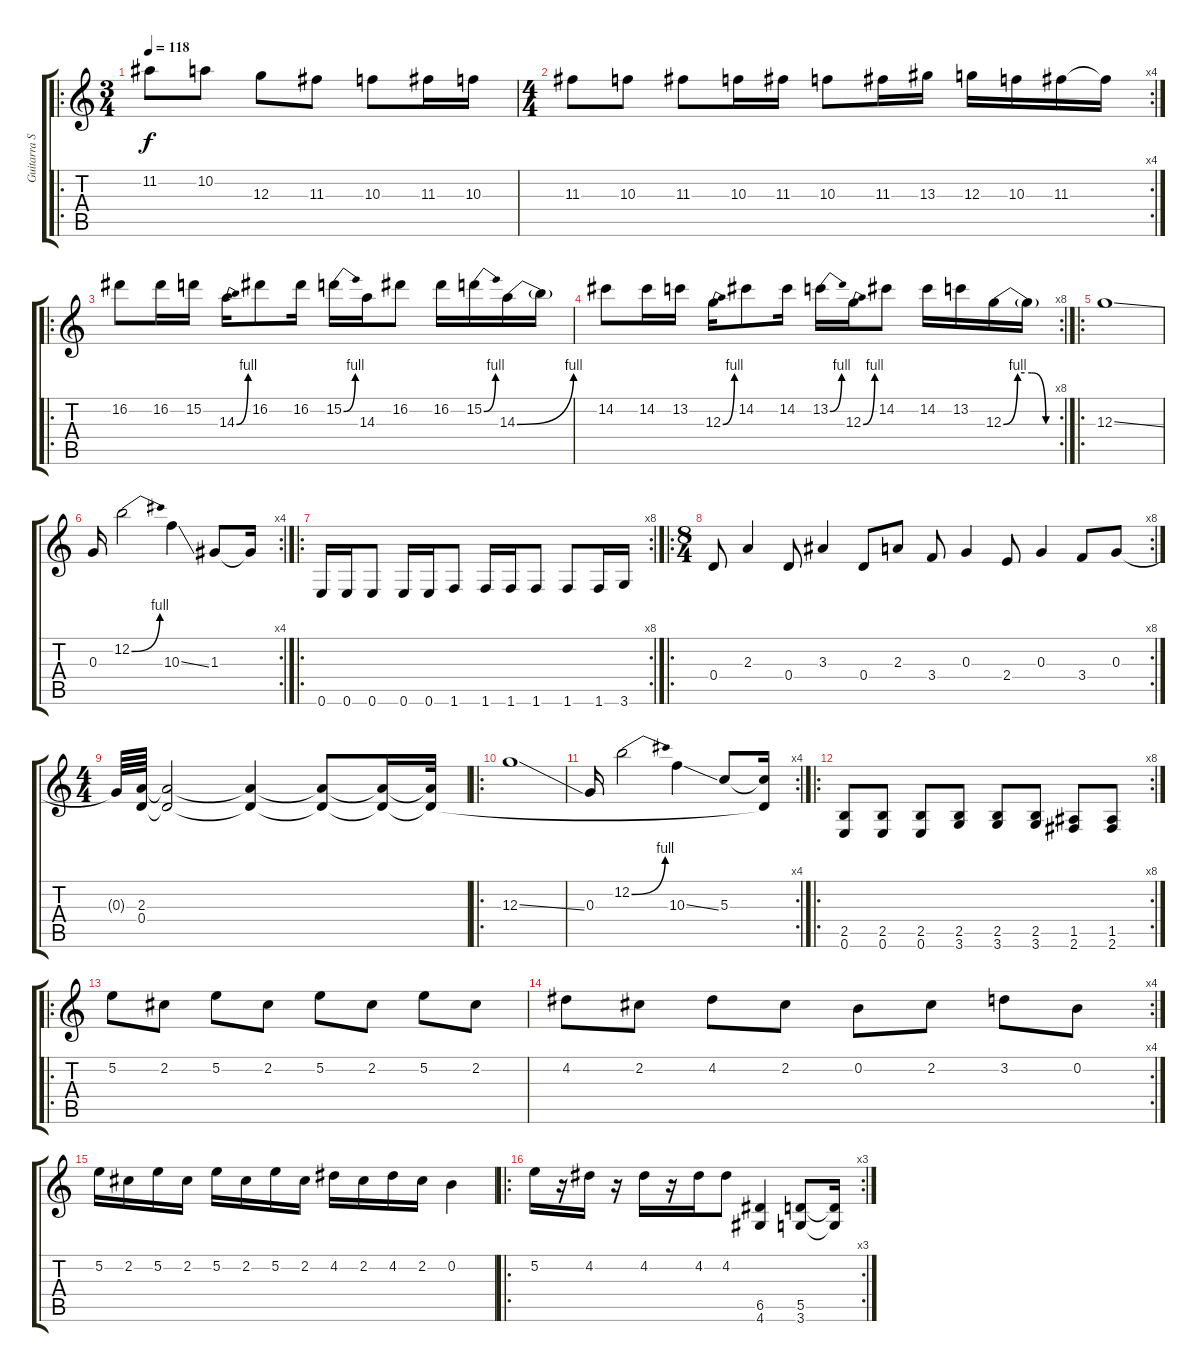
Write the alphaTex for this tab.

\track ("Guitarra Solo" "Guitarra S") {instrument distortionguitar}
\staff {score tabs}
\tuning (E4 B3 G3 D3 A2 E2) {hide}
\ro
\ts (3 4)
\tempo 118
\clef g2
\ks c
11.2.8{dy f instrument distortionguitar} 10.2.8 12.3.8 11.3.8 10.3.8 11.3.16 10.3.16 |
\rc 4
\ts (4 4)
11.3.8 10.3.8 11.3.8 10.3.16 11.3.16 10.3.8 11.3.16 13.3.16 12.3.16 10.3.16 11.3.16 11.3{t}.16 |
\ro
16.2.8 16.2.16 15.2.16 14.3{be (bend 0 0 60 4)}.16 16.2.8 16.2.16 15.2{be (bend 0 0 60 4)}.16 14.3.16 16.2.8 16.2.16 15.2{be (bend 0 0 60 4)}.16 14.3{be (bend 0 0 60 4)}.16 14.3{t}.16 |
\rc 8
14.2.8 14.2.16 13.2.16 12.3{be (bend 0 0 60 4)}.16 14.2.8 14.2.16 13.2{be (bend 0 0 60 4)}.16 12.3{be (bend 0 0 60 4)}.16 14.2.8 14.2.16 13.2.16 12.3{be (custom 0 0 15 4 30 4 45 0 60 0)}.16 12.3{t}.16 |
\ro
12.3{ss}.1 |
\rc 4
0.3.16 12.2{be (bend 0 0 60 4)}.2 10.3{ss}.4 1.3.8 1.3{t}.16 |
\ro
\rc 8
0.6.16 0.6.16 0.6.8 0.6.16 0.6.16 1.6.8 1.6.16 1.6.16 1.6.8 1.6.8 1.6.16 3.6.16 |
\ro
\rc 8
\ts (8 4)
0.4.8 2.3.4 0.4.8 3.3.4 0.4.8 2.3.8 3.4.8 0.3.4 2.4.8 0.3.4 3.4.8 0.3.8 |
\ts (4 4)
0.3{t}.64 (2.3 0.4).64 (2.3{t} 0.4{t}).2 (2.3{t} 0.4{t}).4 (2.3{t} 0.4{t}).8 (2.3{t} 0.4{t}).16 (2.3{t} 0.4{t}).32 |
\ro
12.3{ss}.1 |
\rc 4
0.3.16 12.2{be (bend 0 0 60 4)}.2 10.3{ss}.4 5.3.8 (5.3{t} 0.4{t}).16 |
\ro
\rc 8
(2.5 0.6).8 (2.5 0.6).8 (2.5 0.6).8 (2.5 3.6).8 (2.5 3.6).8 (2.5 3.6).8 (1.5 2.6).8 (1.5 2.6).8 |
\ro
5.2.8 2.2.8 5.2.8 2.2.8 5.2.8 2.2.8 5.2.8 2.2.8 |
\rc 4
4.2.8 2.2.8 4.2.8 2.2.8 0.2.8 2.2.8 3.2.8 0.2.8 |
5.2.16 2.2.16 5.2.16 2.2.16 5.2.16 2.2.16 5.2.16 2.2.16 4.2.16 2.2.16 4.2.16 2.2.16 0.2.4 |
\ro
\rc 3
5.2.16 r.16 4.2.16 r.16 4.2.16 r.16 4.2.16 4.2.8 (6.5 4.6).4 (5.5 3.6).8 (5.5{t} 3.6{t}).16
